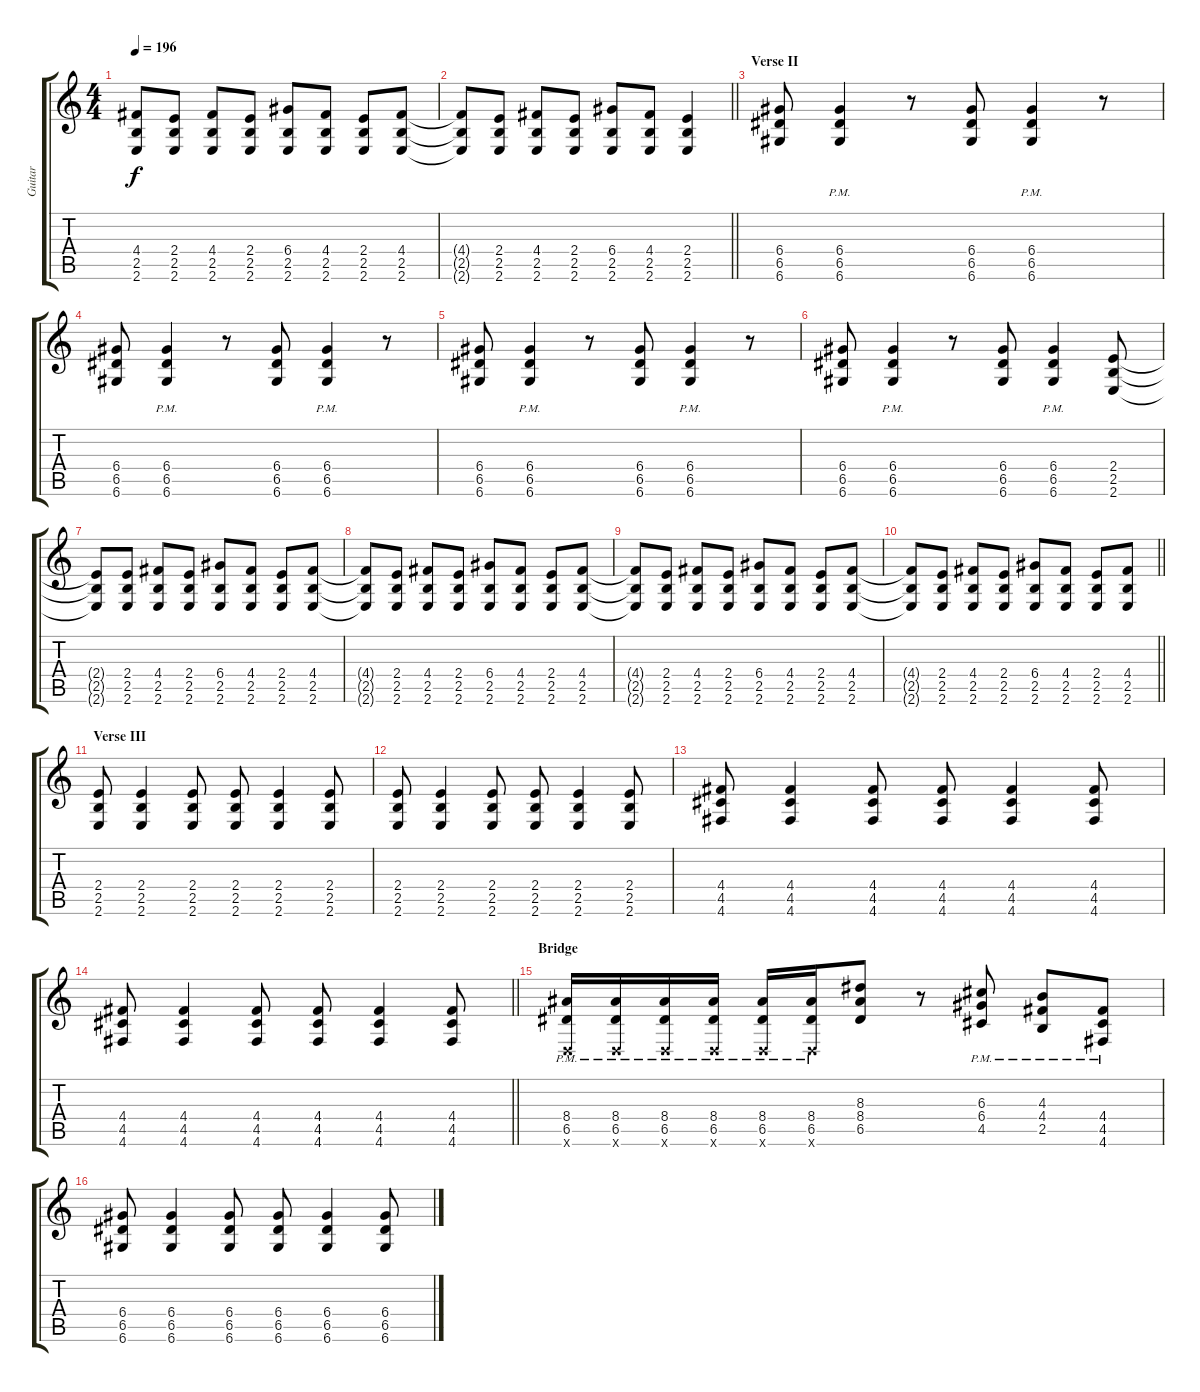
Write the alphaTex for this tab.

\track ("Guitar" "Guitar") {instrument distortionguitar}
\staff {score tabs}
\tuning (E4 B3 G3 D3 A2 D2) {hide}
\ts (4 4)
\tempo 196
\clef g2
\ks c
(4.4{t} 2.5{t} 2.6{t}).8{dy f} (2.4 2.5 2.6).8 (4.4 2.5 2.6).8 (2.4 2.5 2.6).8 (6.4 2.5 2.6).8 (4.4 2.5 2.6).8 (2.4 2.5 2.6).8 (4.4 2.5 2.6).8 |
\barLineRight lightlight
(4.4{t} 2.5{t} 2.6{t}).8 (2.4 2.5 2.6).8 (4.4 2.5 2.6).8 (2.4 2.5 2.6).8 (6.4 2.5 2.6).8 (4.4 2.5 2.6).8 (2.4 2.5 2.6).4 |
\section ("" "Verse II")
(6.4 6.5 6.6).8 (6.4{pm} 6.5{pm} 6.6{pm}).4 r.8 (6.4 6.5 6.6).8 (6.4{pm} 6.5{pm} 6.6{pm}).4 r.8 |
(6.4 6.5 6.6).8 (6.4{pm} 6.5{pm} 6.6{pm}).4 r.8 (6.4 6.5 6.6).8 (6.4{pm} 6.5{pm} 6.6{pm}).4 r.8 |
(6.4 6.5 6.6).8 (6.4{pm} 6.5{pm} 6.6{pm}).4 r.8 (6.4 6.5 6.6).8 (6.4{pm} 6.5{pm} 6.6{pm}).4 r.8 |
(6.4 6.5 6.6).8 (6.4{pm} 6.5{pm} 6.6{pm}).4 r.8 (6.4 6.5 6.6).8 (6.4{pm} 6.5{pm} 6.6{pm}).4 (2.4 2.5 2.6).8 |
(2.4{t} 2.5{t} 2.6{t}).8 (2.4 2.5 2.6).8 (4.4 2.5 2.6).8 (2.4 2.5 2.6).8 (6.4 2.5 2.6).8 (4.4 2.5 2.6).8 (2.4 2.5 2.6).8 (4.4 2.5 2.6).8 |
(4.4{t} 2.5{t} 2.6{t}).8 (2.4 2.5 2.6).8 (4.4 2.5 2.6).8 (2.4 2.5 2.6).8 (6.4 2.5 2.6).8 (4.4 2.5 2.6).8 (2.4 2.5 2.6).8 (4.4 2.5 2.6).8 |
(4.4{t} 2.5{t} 2.6{t}).8 (2.4 2.5 2.6).8 (4.4 2.5 2.6).8 (2.4 2.5 2.6).8 (6.4 2.5 2.6).8 (4.4 2.5 2.6).8 (2.4 2.5 2.6).8 (4.4 2.5 2.6).8 |
\barLineRight lightlight
(4.4{t} 2.5{t} 2.6{t}).8 (2.4 2.5 2.6).8 (4.4 2.5 2.6).8 (2.4 2.5 2.6).8 (6.4 2.5 2.6).8 (4.4 2.5 2.6).8 (2.4 2.5 2.6).8 (4.4 2.5 2.6).8 |
\section ("" "Verse III")
(2.4 2.5 2.6).8 (2.4 2.5 2.6).4 (2.4 2.5 2.6).8 (2.4 2.5 2.6).8 (2.4 2.5 2.6).4 (2.4 2.5 2.6).8 |
(2.4 2.5 2.6).8 (2.4 2.5 2.6).4 (2.4 2.5 2.6).8 (2.4 2.5 2.6).8 (2.4 2.5 2.6).4 (2.4 2.5 2.6).8 |
(4.4 4.5 4.6).8 (4.4 4.5 4.6).4 (4.4 4.5 4.6).8 (4.4 4.5 4.6).8 (4.4 4.5 4.6).4 (4.4 4.5 4.6).8 |
\barLineRight lightlight
(4.4 4.5 4.6).8 (4.4 4.5 4.6).4 (4.4 4.5 4.6).8 (4.4 4.5 4.6).8 (4.4 4.5 4.6).4 (4.4 4.5 4.6).8 |
\section ("" "Bridge")
(8.4{pm} 6.5{pm} 0.6{x}).16 (8.4{pm} 6.5{pm} 0.6{x}).16 (8.4{pm} 6.5{pm} 0.6{x}).16 (8.4{pm} 6.5{pm} 0.6{x}).16 (8.4{pm} 6.5{pm} 0.6{x}).16 (8.4{pm} 6.5{pm} 0.6{x}).16 (8.3 8.4 6.5).8 r.8 (6.3{pm} 6.4{pm} 4.5{pm}).8 (4.3{pm} 4.4 2.5{pm}).8 (4.4{pm} 4.5{pm} 4.6{pm}).8 |
(6.4 6.5 6.6).8 (6.4 6.5 6.6).4 (6.4 6.5 6.6).8 (6.4 6.5 6.6).8 (6.4 6.5 6.6).4 (6.4 6.5 6.6).8
